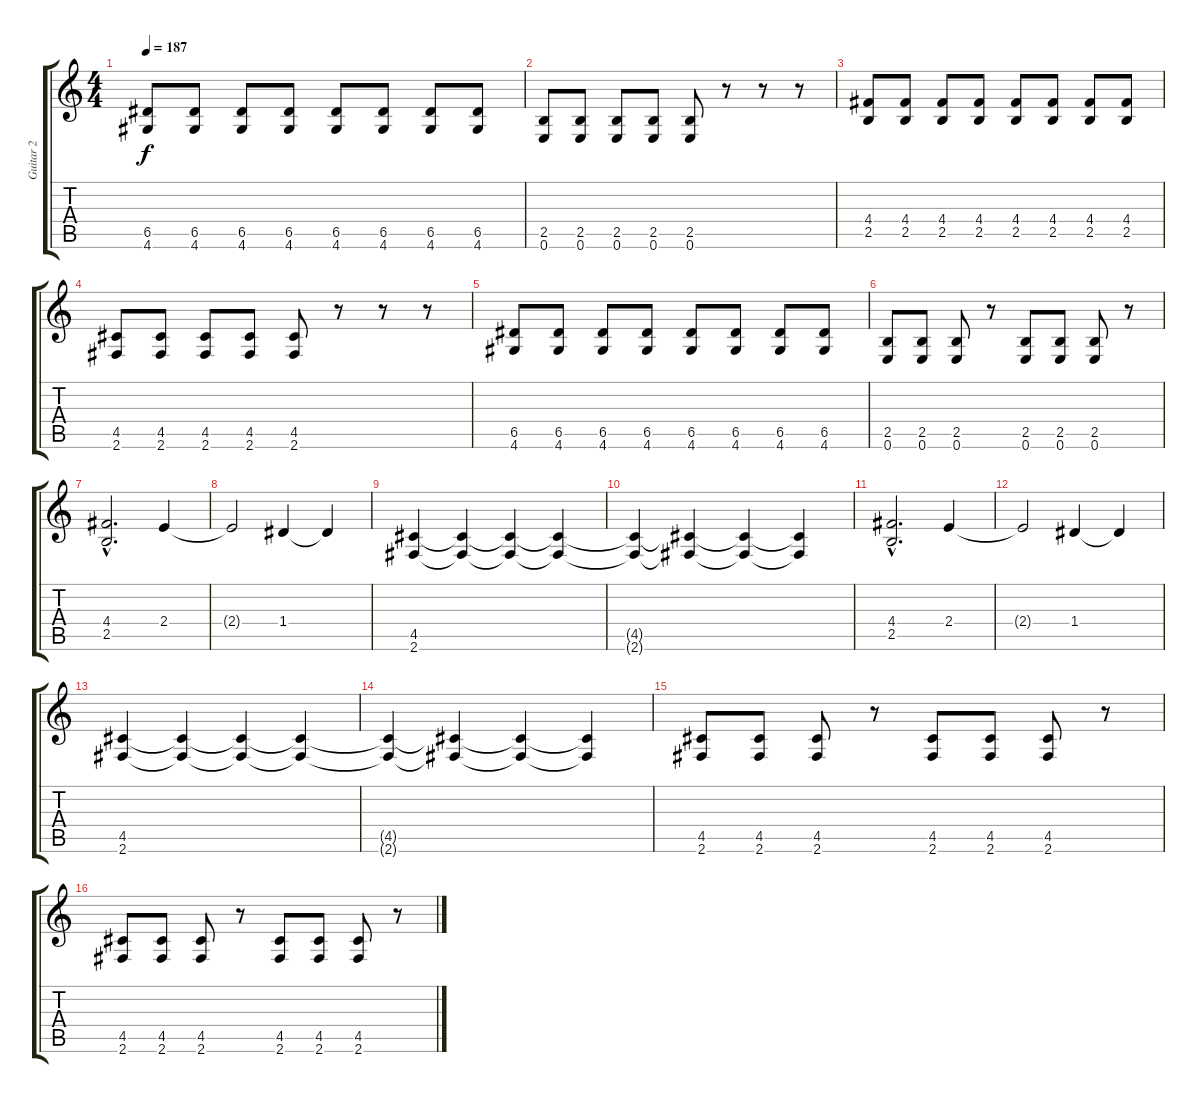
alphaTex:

\track ("Guitar 2" "Guitar 2") {instrument distortionguitar}
\staff {score tabs}
\tuning (E4 B3 G3 D3 A2 E2) {hide}
\ts (4 4)
\tempo 187
\clef g2
\ks c
(6.5 4.6).8{dy f} (6.5 4.6).8 (6.5 4.6).8 (6.5 4.6).8 (6.5 4.6).8 (6.5 4.6).8 (6.5 4.6).8 (6.5 4.6).8 |
(2.5 0.6).8 (2.5 0.6).8 (2.5 0.6).8 (2.5 0.6).8 (2.5 0.6).8 r.8 r.8 r.8 |
(4.4 2.5).8 (4.4 2.5).8 (4.4 2.5).8 (4.4 2.5).8 (4.4 2.5).8 (4.4 2.5).8 (4.4 2.5).8 (4.4 2.5).8 |
(4.5 2.6).8 (4.5 2.6).8 (4.5 2.6).8 (4.5 2.6).8 (4.5 2.6).8 r.8 r.8 r.8 |
(6.5 4.6).8 (6.5 4.6).8 (6.5 4.6).8 (6.5 4.6).8 (6.5 4.6).8 (6.5 4.6).8 (6.5 4.6).8 (6.5 4.6).8 |
(2.5 0.6).8 (2.5 0.6).8 (2.5 0.6).8 r.8 (2.5 0.6).8 (2.5 0.6).8 (2.5 0.6).8 r.8 |
(4.4{hac} 2.5{hac}).2{d} 2.4.4 |
2.4{t}.2 1.4.4 1.4{t}.4 |
(4.5 2.6).4 (4.5{t} 2.6{t}).4 (4.5{t} 2.6{t}).4 (4.5{t} 2.6{t}).4 |
(4.5{t} 2.6{t}).4 (4.5{t} 2.6{t}).4 (4.5{t} 2.6{t}).4 (4.5{t} 2.6{t}).4 |
(4.4{hac} 2.5{hac}).2{d} 2.4.4 |
2.4{t}.2 1.4.4 1.4{t}.4 |
(4.5 2.6).4 (4.5{t} 2.6{t}).4 (4.5{t} 2.6{t}).4 (4.5{t} 2.6{t}).4 |
(4.5{t} 2.6{t}).4 (4.5{t} 2.6{t}).4 (4.5{t} 2.6{t}).4 (4.5{t} 2.6{t}).4 |
(4.5 2.6).8 (4.5 2.6).8 (4.5 2.6).8 r.8 (4.5 2.6).8 (4.5 2.6).8 (4.5 2.6).8 r.8 |
(4.5 2.6).8 (4.5 2.6).8 (4.5 2.6).8 r.8 (4.5 2.6).8 (4.5 2.6).8 (4.5 2.6).8 r.8
